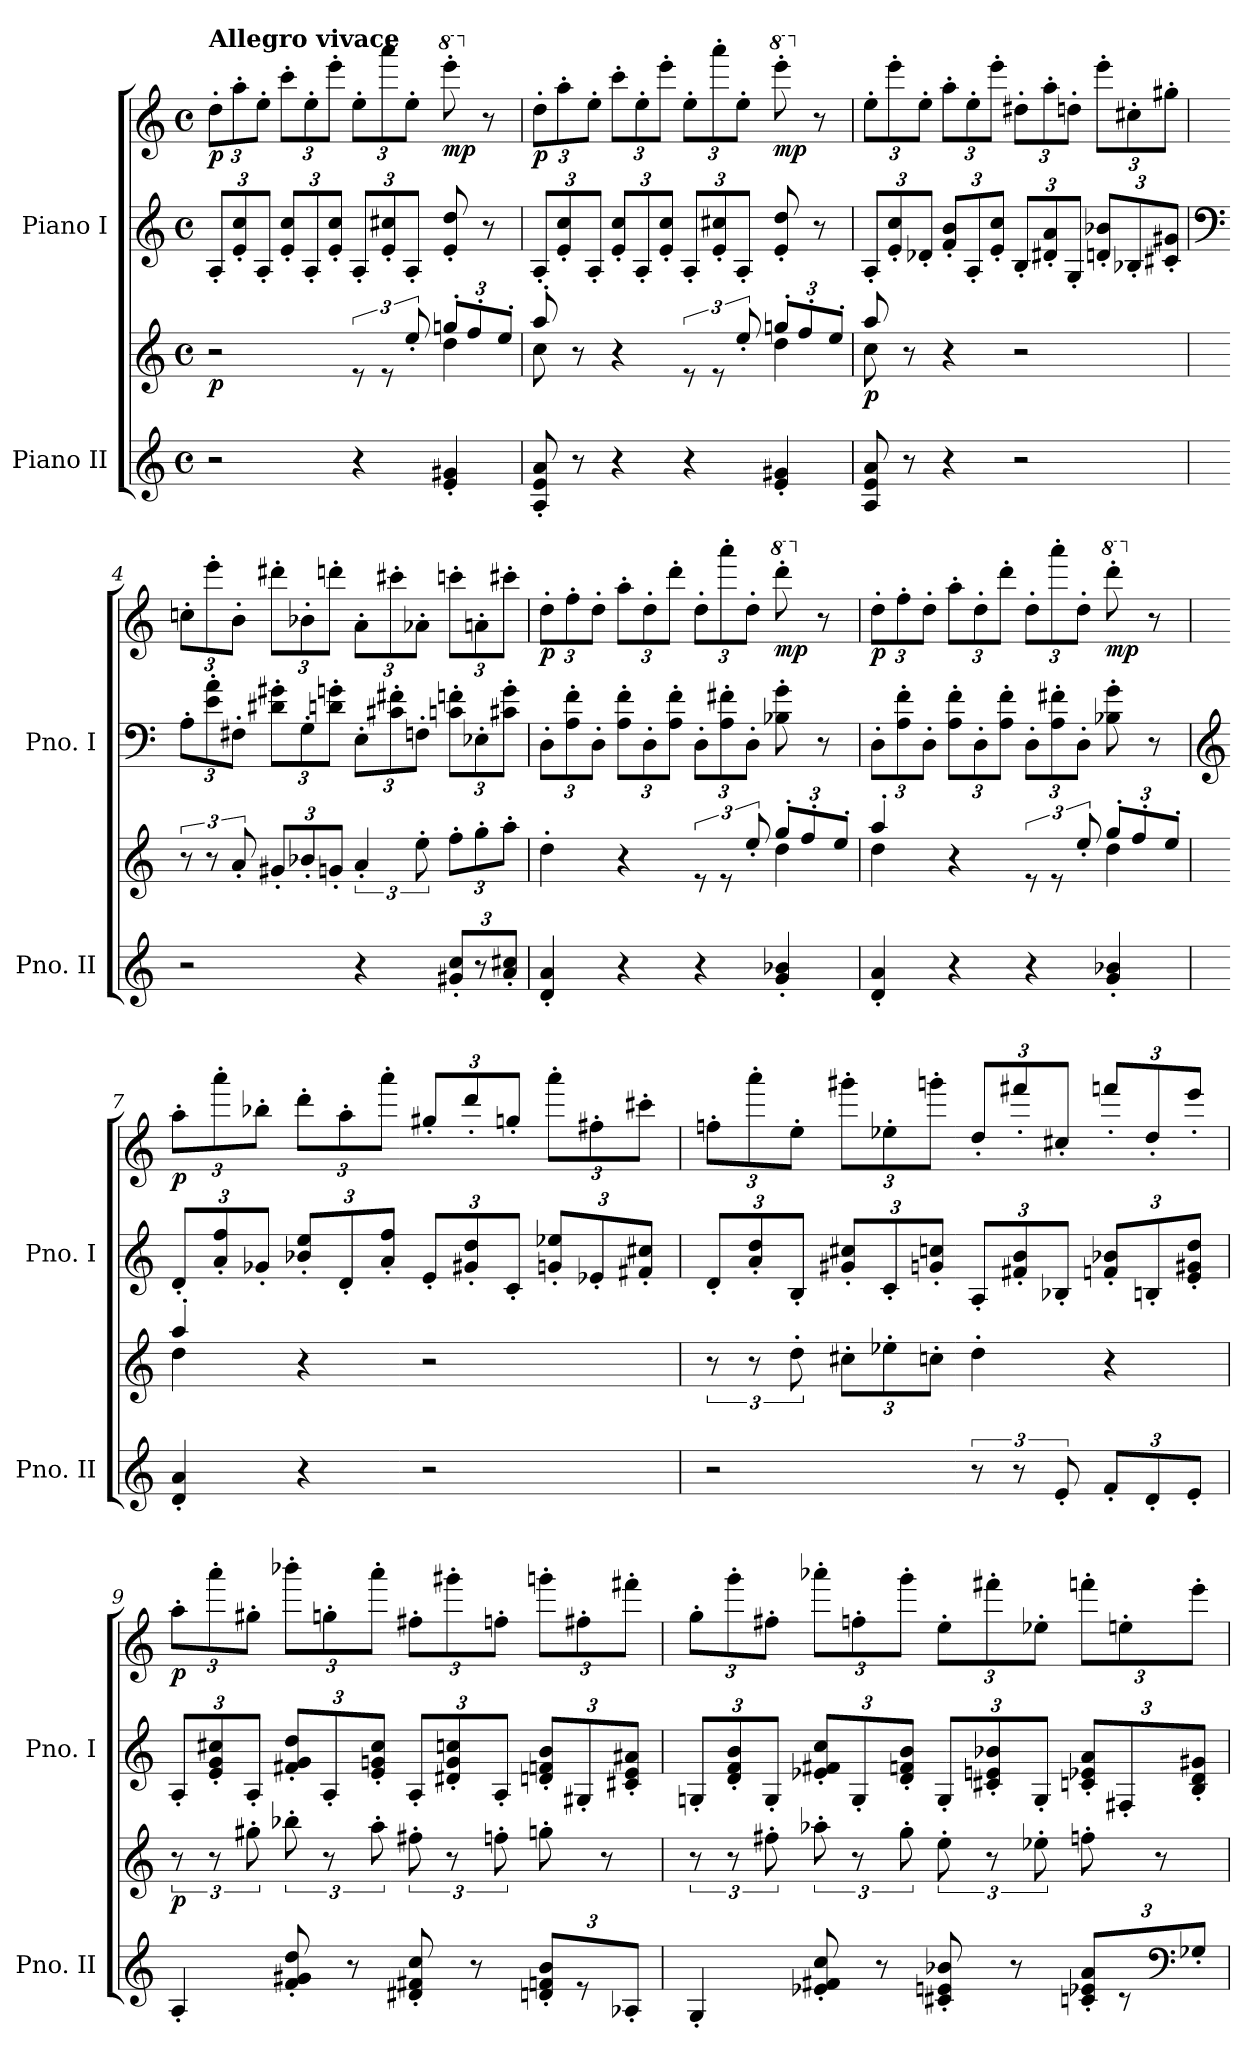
**kern	**kern	**dynam	**kern	**kern	**dynam
*part2	*part2	*part2	*part1	*part1	*part1
*staff4	*staff3	*staff3/4	*staff2	*staff1	*staff1/2
*I"Piano II	*	*	*I"Piano I	*	*
*I'Pno. II	*	*	*I'Pno. I	*	*
*clefG2	*clefG2	*	*clefG2	*clefG2	*
*k[]	*k[]	*	*k[]	*k[]	*
*M4/4	*M4/4	*	*M4/4	*M4/4	*
*met(c)	*met(c)	*	*met(c)	*met(c)	*
=1	=1	=1	=1	=1	=1
*	*^	*	*	*	*
*	*	*	*	*Xbrackettup	*Xbrackettup	*
!	!	!	!	!	!LO:TX:a:B:t=Allegro vivace	!
!	!	!	!LO:DY:b	!	!	!LO:DY:b
2r	2r	2ryy	p	12A'/L	12dd'\L	p
.	.	.	.	12e/' 12cc/'	12aa'\	.
.	.	.	.	12A'/J	12ee'\J	.
.	.	.	.	12e/' 12cc/'L	12ccc'\L	.
.	.	.	.	12A'/	12ee'\	.
.	.	.	.	12e/' 12cc/'J	12eee'\J	.
4r	12re	4reyy	.	12A'/L	12ee'\L	.
.	12re	.	.	12e/' 12cc#X/'	12aaa'\	.
.	12ee'/	.	.	12A'/J	12ee'\J	.
*	*Xbrackettup	*	*	*	*	*
*	*	*	*	*	*8va	*
!	!	!	!	!	!	!LO:DY:b
4e/' 4g#X/'	12ggn'/L	4dd\	.	8e/' 8dd/'	8eeee'\	mp
.	12ff'/	.	.	.	.	.
*	*	*	*	*	*X8va	*
.	.	.	.	8r	8r	.
.	12ee'/J	.	.	.	.	.
=2	=2	=2	=2	=2	=2	=2
!	!	!	!	!	!	!LO:DY:b
8A/' 8e/' 8a/'	8aa'/	8cc\	.	12A'/L	12dd'\L	p
.	.	.	.	12e/' 12cc/'	12aa'\	.
8r	8r	8ryy	.	.	.	.
.	.	.	.	12A'/J	12ee'\J	.
4r	4r	4ryy	.	12e/' 12cc/'L	12ccc'\L	.
.	.	.	.	12A'/	12ee'\	.
.	.	.	.	12e/' 12cc/'J	12eee'\J	.
*	*brackettup	*	*	*	*	*
4r	12re	4reyy	.	12A'/L	12ee'\L	.
.	12re	.	.	12e/' 12cc#X/'	12aaa'\	.
.	12ee'/	.	.	12A'/J	12ee'\J	.
*	*Xbrackettup	*	*	*	*	*
*	*	*	*	*	*8va	*
!	!	!	!	!	!	!LO:DY:b
4e/' 4g#X/'	12ggn'/L	4dd\	.	8e/' 8dd/'	8eeee'\	mp
.	12ff'/	.	.	.	.	.
*	*	*	*	*	*X8va	*
.	.	.	.	8r	8r	.
.	12ee'/J	.	.	.	.	.
!!LO:LB:g=z
=3	=3	=3	=3	=3	=3	=3
!	!	!	!LO:DY:b	!	!	!
8A/ 8e/ 8a/	8aa/	8cc\	p	12A'/L	12ee'\L	.
.	.	.	.	12e/' 12cc/'	12eee'\	.
8r	8r	8ryy	.	.	.	.
.	.	.	.	12d-X'/J	12ee'\J	.
4r	4r	4ryy	.	12f/' 12b/'L	12aa'\L	.
.	.	.	.	12A'/	12ee'\	.
.	.	.	.	12e/' 12cc/'J	12eee'\J	.
2r	2r	2ryy	.	12B'/L	12dd#X'\L	.
.	.	.	.	12d#X/' 12a/'	12aa'\	.
.	.	.	.	12G'/J	12ddn'\J	.
.	.	.	.	12dn/' 12b-X/'L	12eee'\L	.
.	.	.	.	12B-X'/	12cc#X'\	.
.	.	.	.	12c#X/' 12g#X/'J	12gg#X'\J	.
*	*v	*v	*	*	*	*
=4	=4	=4	=4	=4	=4
*	*	*	*clefF4	*	*
*	*brackettup	*	*	*	*
2r	12r	.	12A'\L	12ccn'\L	.
.	12r	.	12e\' 12a\'	12eee'\	.
.	12a'/	.	12F#X'\J	12b'\J	.
*	*Xbrackettup	*	*	*	*
.	12g#X'/L	.	12d#X\' 12g#X\'L	12ddd#X'\L	.
.	12b-X'/	.	12G'\	12b-X'\	.
.	12gn'/J	.	12dn\' 12gn\'J	12dddn'\J	.
*	*brackettup	*	*	*	*
4r	6a'/	.	12E'\L	12a'\L	.
.	.	.	12c#X\' 12f#X\'	12ccc#X'\	.
.	12ee'\	.	12Fn'\J	12a-X'\J	.
*	*Xbrackettup	*	*	*	*
12g#X/' 12cc/'L	12ff'\L	.	12cn\' 12fn\'L	12cccn'\L	.
12r	12gg'\	.	12E-X'\	12an'\	.
12a/' 12cc#X/'J	12aa'\J	.	12c#X\' 12g\'J	12ccc#X'\J	.
!!LO:LB:g=z
=5	=5	=5	=5	=5	=5
*	*^	*	*	*	*
!	!	!	!	!	!	!LO:DY:b
4d/' 4a/'	4dd'\	4reyy	.	12D'\L	12dd'\L	p
.	.	.	.	12A\' 12f\'	12ff'\	.
.	.	.	.	12D'\J	12dd'\J	.
4r	4r	4ryy	.	12A\' 12f\'L	12aa'\L	.
.	.	.	.	12D'\	12dd'\	.
.	.	.	.	12A\' 12f\'J	12ddd'\J	.
*	*brackettup	*	*	*	*	*
4r	12re	4rgyy	.	12D'\L	12dd'\L	.
.	12re	.	.	12A\' 12f#X\'	12aaa'\	.
.	12ee'/	.	.	12D'\J	12dd'\J	.
*	*Xbrackettup	*	*	*	*	*
*	*	*	*	*	*8va	*
!	!	!	!	!	!	!LO:DY:b
4g/' 4b-X/'	12gg'/L	4dd\	.	8B-X\' 8g\'	8dddd'\	mp
.	12ff'/	.	.	.	.	.
*	*	*	*	*	*X8va	*
.	.	.	.	8r	8r	.
.	12ee'/J	.	.	.	.	.
=6	=6	=6	=6	=6	=6	=6
!	!	!	!	!	!	!LO:DY:b
4d/' 4a/'	4aa'/	4dd\	.	12D'\L	12dd'\L	p
.	.	.	.	12A\' 12f\'	12ff'\	.
.	.	.	.	12D'\J	12dd'\J	.
4r	4r	4ryy	.	12A\' 12f\'L	12aa'\L	.
.	.	.	.	12D'\	12dd'\	.
.	.	.	.	12A\' 12f\'J	12ddd'\J	.
*	*brackettup	*	*	*	*	*
4r	12re	4rgyy	.	12D'\L	12dd'\L	.
.	12re	.	.	12A\' 12f#X\'	12aaa'\	.
.	12ee'/	.	.	12D'\J	12dd'\J	.
*	*Xbrackettup	*	*	*	*	*
*	*	*	*	*	*8va	*
!	!	!	!	!	!	!LO:DY:b
4g/' 4b-X/'	12gg'/L	4dd\	.	8B-X\' 8g\'	8dddd'\	mp
.	12ff'/	.	.	.	.	.
*	*	*	*	*	*X8va	*
.	.	.	.	8r	8r	.
.	12ee'/J	.	.	.	.	.
!!LO:PB:g=z
=7	=7	=7	=7	=7	=7	=7
*	*	*	*	*clefG2	*	*
!	!	!	!	!	!	!LO:DY:b
4d/' 4a/'	4aa'/	4dd\	.	12d'/L	12aa'\L	p
.	.	.	.	12a/' 12ff/'	12aaa'\	.
.	.	.	.	12g-X'/J	12bb-X'\J	.
4r	4r	4ryy	.	12b-X/' 12ee/'L	12ddd'\L	.
.	.	.	.	12d'/	12aa'\	.
.	.	.	.	12a/' 12ff/'J	12aaa'\J	.
2r	2r	2ryy	.	12e'/L	12gg#X'/L	.
.	.	.	.	12g#X/' 12dd/'	12ddd'/	.
.	.	.	.	12c'/J	12ggn'/J	.
.	.	.	.	12gn/' 12ee-X/'L	12aaa'\L	.
.	.	.	.	12e-X'/	12ff#X'\	.
.	.	.	.	12f#X/' 12cc#X/'J	12ccc#X'\J	.
*	*v	*v	*	*	*	*
=8	=8	=8	=8	=8	=8
*	*brackettup	*	*	*	*
2r	12r	.	12d'/L	12ffn'\L	.
.	12r	.	12a/' 12dd/'	12aaa'\	.
.	12dd'\	.	12B'/J	12ee'\J	.
*	*Xbrackettup	*	*	*	*
.	12cc#X'\L	.	12g#X/' 12cc#X/'L	12ggg#X'\L	.
.	12ee-X'\	.	12c'/	12ee-X'\	.
.	12ccn'\J	.	12gn/' 12ccn/'J	12gggn'\J	.
12r	4dd'\	.	12A'/L	12dd'/L	.
12r	.	.	12f#X/' 12b/'	12fff#X'/	.
12e'/	.	.	12B-X'/J	12cc#X'/J	.
*Xbrackettup	*	*	*	*	*
12f'/L	4r	.	12fn/' 12b-X/'L	12fffn'/L	.
12d'/	.	.	12Bn'/	12dd'/	.
12e'/J	.	.	12e/' 12g#X/' 12dd/'J	12eee'/J	.
!!LO:LB:g=z
=9	=9	=9	=9	=9	=9
*	*brackettup	*	*	*	*
!	!	!LO:DY:b	!	!	!LO:DY:b
4A'/	12r	p	12A'/L	12aa'\L	p
.	12r	.	12e/' 12g/' 12cc#X/'	12aaa'\	.
.	12gg#X'\	.	12A'/J	12gg#X'\J	.
8f/' 8g#X/' 8dd/'	12bb-X'\	.	12f#X/' 12g/' 12dd/'L	12bbb-X'\L	.
.	12r	.	12A'/	12ggn'\	.
8r	.	.	.	.	.
.	12aa'\	.	12e/' 12gn/' 12cc#/'J	12aaa'\J	.
8d#X/' 8f#X/' 8cc/'	12ff#X'\	.	12A'/L	12ff#X'\L	.
.	12r	.	12d#X/' 12g/' 12ccn/'	12ggg#X'\	.
8r	.	.	.	.	.
.	12ffn'\	.	12A'/J	12ffn'\J	.
*brackettup	*	*	*	*	*
12dn/' 12fn/' 12b/'L	8ggn'\	.	12dn/' 12fn/' 12b/'L	12gggn'\L	.
12r	.	.	12G#X'/	12ff#X'\	.
.	8r	.	.	.	.
12A-X'/J	.	.	12c#X/' 12e/' 12a#X/'J	12fff#X'\J	.
=10	=10	=10	=10	=10	=10
4G'/	12r	.	12Gn'/L	12gg'\L	.
.	12r	.	12d/' 12f/' 12b/'	12ggg'\	.
.	12ff#X'\	.	12G'/J	12ff#X'\J	.
8e-X/' 8f#X/' 8cc/'	12aa-X'\	.	12e-X/' 12f#X/' 12cc/'L	12aaa-X'\L	.
.	12r	.	12G'/	12ffn'\	.
8r	.	.	.	.	.
.	12gg'\	.	12d/' 12fn/' 12b/'J	12ggg'\J	.
8c#X/' 8en/' 8b-X/'	12ee'\	.	12G'/L	12ee'\L	.
.	12r	.	12c#X/' 12en/' 12b-X/'	12fff#X'\	.
8r	.	.	.	.	.
.	12ee-X'\	.	12G'/J	12ee-X'\J	.
12cn/' 12e-X/' 12a/'L	8ffn'\	.	12cn/' 12e-X/' 12a/'L	12fffn'\L	.
12r	.	.	12F#X'/	12een'\	.
.	8r	.	.	.	.
*clefF4	*	*	*	*	*
12G-X'/J	.	.	12B/' 12d/' 12g#X/'J	12eee'\J	.
=	=	=	=	=	=
*-	*-	*-	*-	*-	*-
